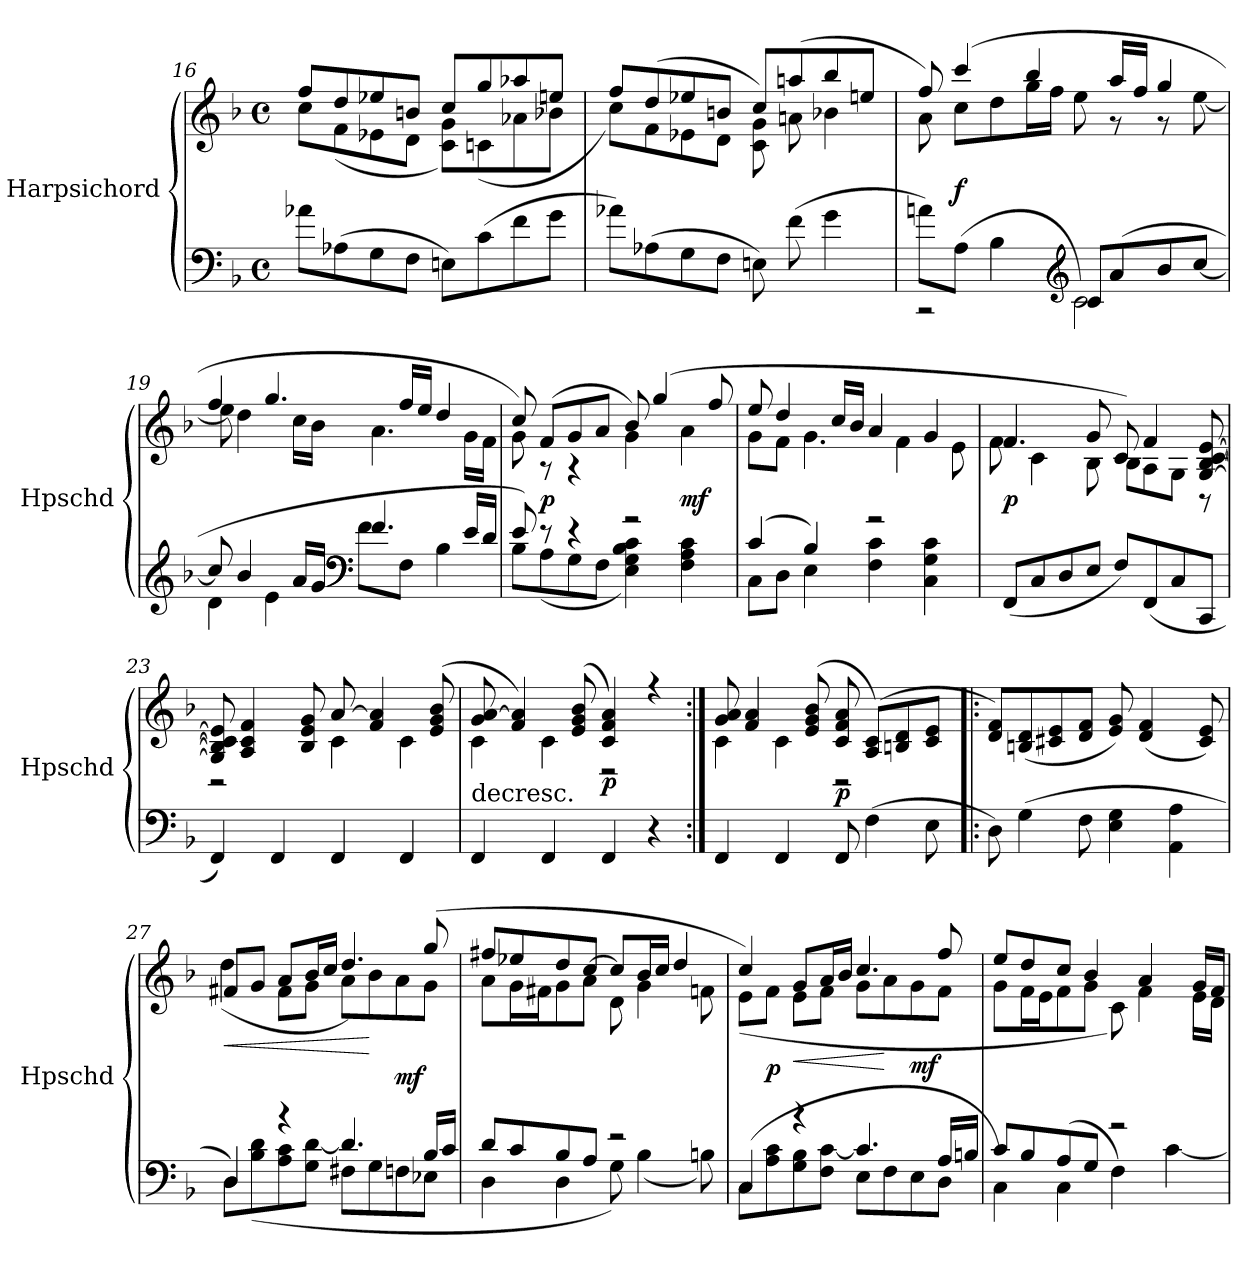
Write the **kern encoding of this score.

**kern	**kern	**dynam
*part1	*part1	*part1
*staff2	*staff1	*staff1/2
*I"Harpsichord	*	*
*I'Hpschd	*	*
*clefF4	*clefG2	*
*k[b-]	*k[b-]	*
*M4/4	*M4/4	*
*met(c)	*met(c)	*
=16	=16	=16
*	*^	*
8a-X\L	8ff/L	8cc\L	.
(8A-X\	8dd/	(8f\	.
8G\	8ee-X/	8e-X\	.
8F\J	8bn/J	8d\J	.
8En\L)	8cc/L	8c\ 8g\L)	.
(8c\	8gg/	(8cn\	.
8f\	8aa-X/	8a-X\	.
8g\J	8een/J	8b-X\J	.
=17	=17	=17	=17
8a-X\L)	8ff/L	8cc\L)	.
(8A-X\	(8dd/	8f\	.
8G\	8ee-X/	8e-X\	.
8F\J	8bn/J	8d\J	.
8En\)	8cc/L)	8c\ 8g\	.
(8f\	(8aan/	8an\	.
4g\	8bb-/	4b-X\	.
.	8een/J	.	.
=18	=18	=18	=18
*^	*	*	*
8an\L)	2r	8ff/)	8a\	.
(8A\J	.	(4ccc/	8cc\L	f
4B-\	.	.	8dd\	.
.	.	4bb-/	16gg\L	.
.	.	.	16ff\JJ	.
*clefG2	*	*	*	*
2c\)	8c/L	.	8ee\	.
.	(8a/	16aa/LL	8r	.
.	.	16ff/JJ	.	.
.	8b-/	4gg/	8r	.
.	[8cc/J	.	[8ee\	.
=19	=19	=19	=19	=19
8cc/]	4d\	4ff/	8ee\]	.
4b-/	.	.	4dd\	.
.	4e\	4.gg/	.	.
16a/LL	.	.	16cc\LL	.
16g/JJ	.	.	16b-\JJ	.
*clefF4	*	*	*	*
4.f/	8f\L	.	4.a\	.
.	8F\J	16ff/LL	.	.
.	.	16ee/JJ	.	.
.	4B-\	4dd/	.	.
16e/LL	.	.	16g\LL	.
16d/JJ	.	.	16f\JJ	.
=20	=20	=20	=20	=20
8e/)	8B-\L	8cc/)	8g\	.
8r	(8A\	(8f/L	8r	p
4r	8G\	8g/	4r	.
.	8F\J	8a/J	.	.
2r	4E\ 4G\ 4B-\ 4c\)	8b-/)	4g\	.
.	.	(4gg/	.	.
.	4F\ 4A\ 4c\	.	4a\	mf
.	.	8ff/	.	.
=21	=21	=21	=21	=21
(4c/	8C\L	8ee/	8g\L	.
.	8D\J	4dd/	8f\J	.
4B-/)	4E\	.	4.g\	.
.	.	16cc/LL	.	.
.	.	16b-/JJ	.	.
2r	4F\ 4c\	4a/	.	.
.	.	.	4f\	.
.	4C\ 4G\ 4c\	4g/	.	.
.	.	.	8e\	.
*v	*v	*	*	*
=22	=22	=22	=22
(8FF/L	4.f/	8f\	p
8C/	.	4c\	.
8D/	.	.	.
8E/J	8g/	8B-\	.
8F/L)	8c/)	8B-\L	.
(8FF/	4f/	8A\	.
8C/	.	8G\J	.
8CC/J	[8G/ [8B-/ [8c/ [8e/	8r	.
=23	=23	=23	=23
4FF/)	8G]/ 8B-]/ 8c]/ 8e]/	2r	.
.	4A/ 4c/ 4f/	.	.
4FF/	.	.	.
.	8B-/ 8e/ 8g/	.	.
4FF/	[8a/	4c\	.
.	4f/ 4a]/	.	.
4FF/	.	4c\	.
.	(8e/ 8g/ 8b-/	.	.
=24	=24	=24	=24
!LO:TX:t=decresc.	!	!	!
4FF/	8g/ [8a/	4c\	.
.	4f/ 4a]/)	.	.
4FF/	.	4c\	.
.	(8e/ 8g/ 8b-/	.	.
4FF/	4c/ 4f/ 4a/)	2r	p
4r	4r	.	.
=25:|!	=25:|!	=25:|!	=25:|!
4FF/	8g/ 8a/	4c\	.
.	4f/ 4a/	.	.
4FF/	.	4c\	.
.	(8e/ 8g/ 8b-/	.	.
8FF/	8c/ 8f/ 8a/	2r	p
(4F\	(8A/ 8c/L)	.	.
.	8Bn/ 8d/	.	.
8E\	8c/ 8e/J	.	.
*	*v	*v	*
=26!|:	=26!|:	=26!|:
8D\)	8d/ 8f/L)	.
(4G\	(8Bn/ 8d/	.
.	8c#X/ 8e/	.
8F\	8d/ 8f/J	.
4E\ 4G\	8e/ 8g/)	.
.	(4d/ 4f/	.
4AA\ 4A\	.	.
.	8c#/ 8e/)	.
=27	=27	=27
*^	*^	*
!	!	!	!	!LO:HP:b
4D/)	8D\L	8f#X/L	(4dd\	<
.	(8B-\ 8d\	8g/J	.	.
4r	8A\ 8c\	8a/L	8f#\L	.
.	8G\ [8d\J	16b-/L	8g\J	.
.	.	16cc/JJ	.	.
4.d/]	8F#X\L	4.dd/)	8a\L	.
.	8G\	.	8b-\	[
.	8Fn\	.	8a\	mf
16B-/LL	8E-X\J	(8gg/	8g\J	.
16c/JJ	.	.	.	.
=28	=28	=28	=28	=28
8d/L	4D\	8ff#X/L	8a\L	.
8c/	.	8ee-X/	16g\L	.
.	.	.	16f#X\J	.
8B-/	4D\	8dd/	8g\	.
8A/J	.	[8cc/J	8a\J	.
2r	8G\)	8cc/L]	8d\	.
.	(4B-\	16b-/L	4g\	.
.	.	16cc/JJ	.	.
.	.	4dd/	.	.
.	8Bn\)	.	8fn\	.
=29	=29	=29	=29	=29
(4C/	8C\L	4cc/)	(8e\L	.
.	8A\ 8c\	.	8f\J	p
!	!	!	!	!LO:HP:b
4r	8G\ 8B-\	8g/L	8e\L	<
.	8F\ [8c\J	16a/L	8f\J	.
.	.	16b-/JJ	.	.
4.c/]	8E\L	4.cc/	8g\L	.
.	8F\	.	8a\	[
.	8E\	.	8g\	mf
16A/LL	8D\J	8ff/	8f\J	.
16Bn/JJ	.	.	.	.
=30	=30	=30	=30	=30
8c/L	4C\)	8ee/L	8g\L	.
8B-/	.	8dd/	16f\L	.
.	.	.	16e\J	.
(8A/	4C\	8cc/J	8f\	.
8G/J	.	4b-/	8g\J	.
2r	4F\)	.	8c\)	.
.	.	4a/	4f\	.
.	[4c\	.	.	.
.	.	16g/LL	16e\LL	.
.	.	16f/JJ	16d\JJ	.
*v	*v	*	*	*
*	*v	*v	*
=	=	=
*-	*-	*-
